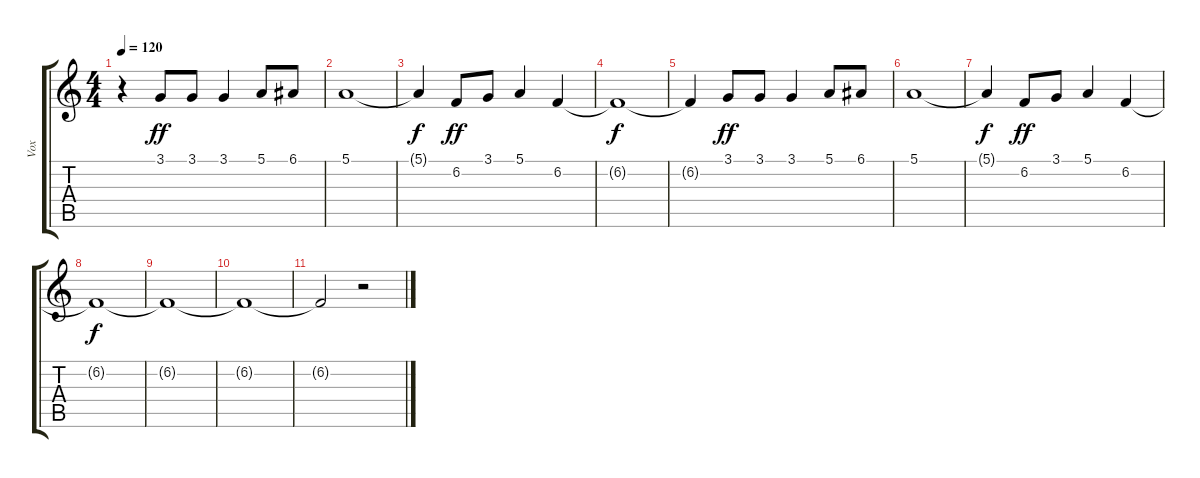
\track ("Vox" "Vox") {solo instrument vibraphone}
\staff {score tabs}
\tuning (E4 B3 G3 D3 A2 E2) {hide}
\ts (4 4)
\tempo 120
\clef g2
\ks c
r.4{dy ff} 3.1.8 3.1.8 3.1.4 5.1.8 6.1.8 |
5.1.1 |
5.1{t}.4{dy f} 6.2.8{dy ff} 3.1.8 5.1.4 6.2.4 |
6.2{t}.1{dy f} |
6.2{t}.4 3.1.8{dy ff} 3.1.8 3.1.4 5.1.8 6.1.8 |
5.1.1 |
5.1{t}.4{dy f} 6.2.8{dy ff} 3.1.8 5.1.4 6.2.4 |
6.2{t}.1{dy f} |
6.2{t}.1 |
6.2{t}.1 |
6.2{t}.2 r.2
